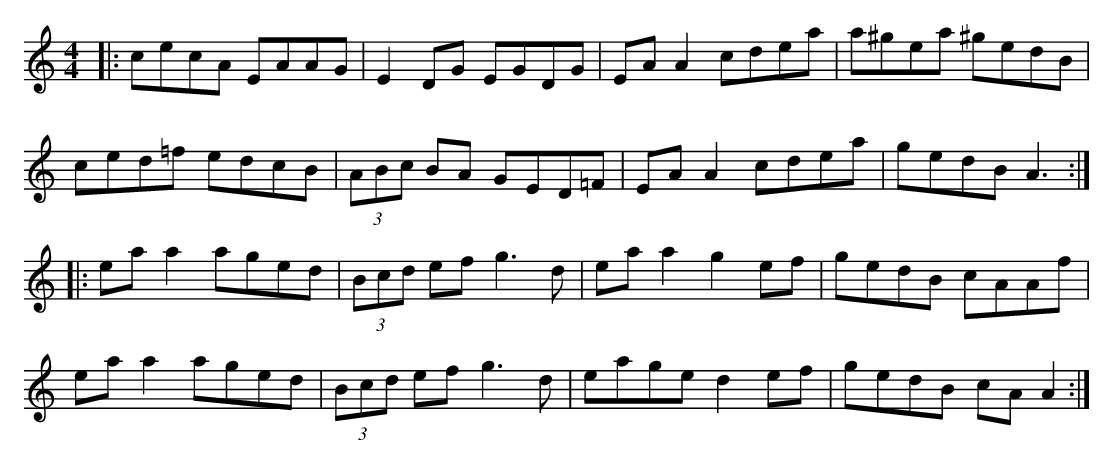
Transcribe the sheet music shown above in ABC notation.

X:1
M:4/4
K:Amin
|:cecA EAAG|E2 DG EGDG|EA A2 cdea|a^gea ^gedB|
ced=f edcB|(3ABc BA GED=F|EA A2 cdea|gedB A3:|
|:ea a2 aged|(3Bcd ef g3d|ea a2 g2 ef|gedB cAAf|
ea a2 aged|(3Bcd ef g3d|eage d2 ef|gedB cA A2:|
